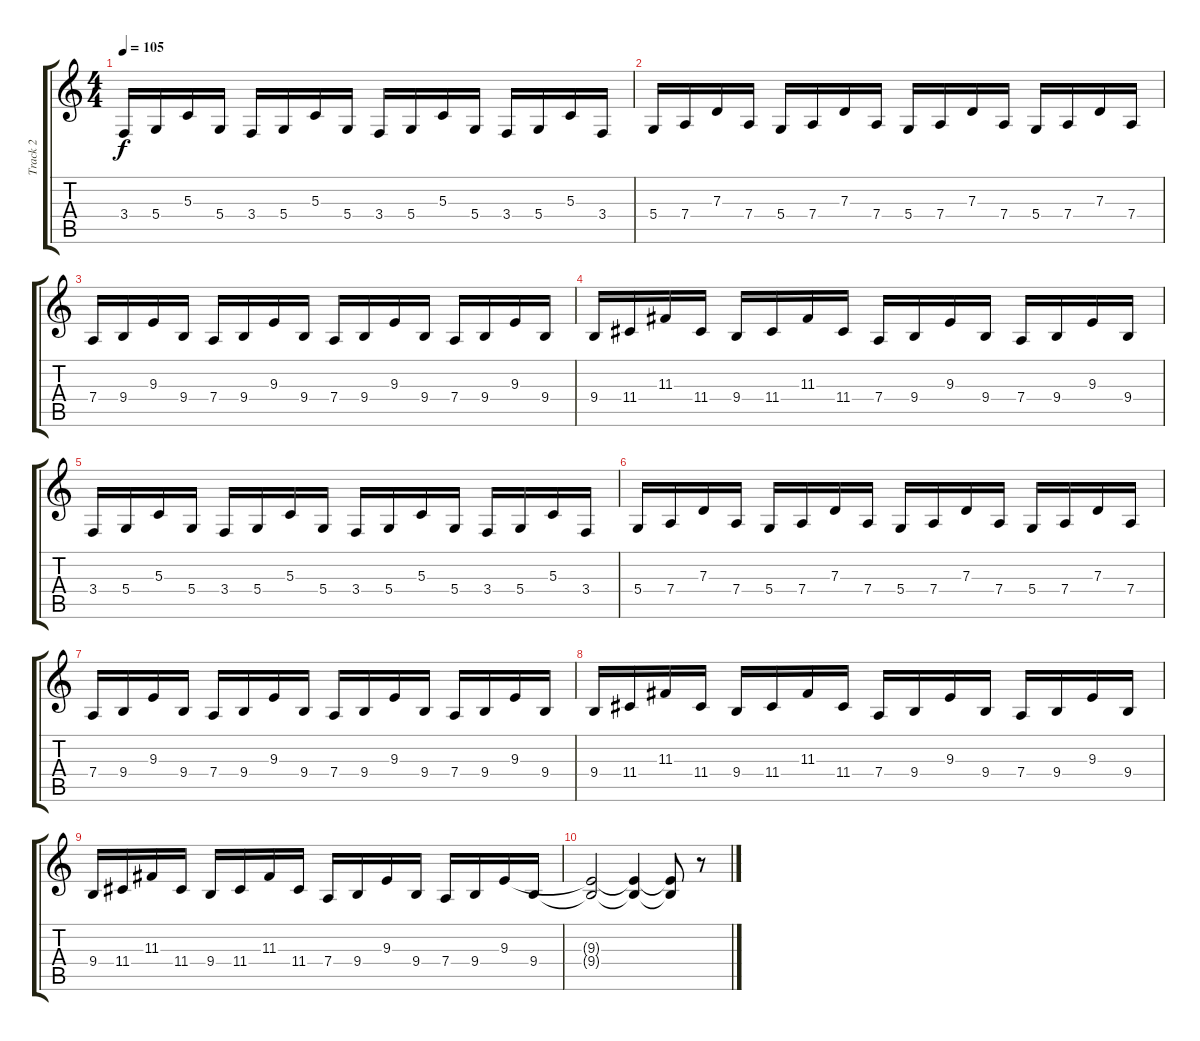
\track ("Track 2" "Track 2") {instrument lead2sawtooth}
\staff {score tabs}
\tuning (E4 B3 G3 D3 A2 E2) {hide}
\ts (4 4)
\tempo 105
\clef g2
\ks c
3.4.16{dy f} 5.4.16 5.3.16 5.4.16 3.4.16 5.4.16 5.3.16 5.4.16 3.4.16 5.4.16 5.3.16 5.4.16 3.4.16 5.4.16 5.3.16 3.4.16 |
5.4.16 7.4.16 7.3.16 7.4.16 5.4.16 7.4.16 7.3.16 7.4.16 5.4.16 7.4.16 7.3.16 7.4.16 5.4.16 7.4.16 7.3.16 7.4.16 |
7.4.16 9.4.16 9.3.16 9.4.16 7.4.16 9.4.16 9.3.16 9.4.16 7.4.16 9.4.16 9.3.16 9.4.16 7.4.16 9.4.16 9.3.16 9.4.16 |
9.4.16 11.4.16 11.3.16 11.4.16 9.4.16 11.4.16 11.3.16 11.4.16 7.4.16 9.4.16 9.3.16 9.4.16 7.4.16 9.4.16 9.3.16 9.4.16 |
3.4.16 5.4.16 5.3.16 5.4.16 3.4.16 5.4.16 5.3.16 5.4.16 3.4.16 5.4.16 5.3.16 5.4.16 3.4.16 5.4.16 5.3.16 3.4.16 |
5.4.16 7.4.16 7.3.16 7.4.16 5.4.16 7.4.16 7.3.16 7.4.16 5.4.16 7.4.16 7.3.16 7.4.16 5.4.16 7.4.16 7.3.16 7.4.16 |
7.4.16 9.4.16 9.3.16 9.4.16 7.4.16 9.4.16 9.3.16 9.4.16 7.4.16 9.4.16 9.3.16 9.4.16 7.4.16 9.4.16 9.3.16 9.4.16 |
9.4.16 11.4.16 11.3.16 11.4.16 9.4.16 11.4.16 11.3.16 11.4.16 7.4.16 9.4.16 9.3.16 9.4.16 7.4.16 9.4.16 9.3.16 9.4.16 |
9.4.16 11.4.16 11.3.16 11.4.16 9.4.16 11.4.16 11.3.16 11.4.16 7.4.16 9.4.16 9.3.16 9.4.16 7.4.16 9.4.16 9.3.16 9.4.16 |
(9.3{t} 9.4{t}).2 (9.3{t} 9.4{t}).4 (9.3{t} 9.4{t}).8 r.8
